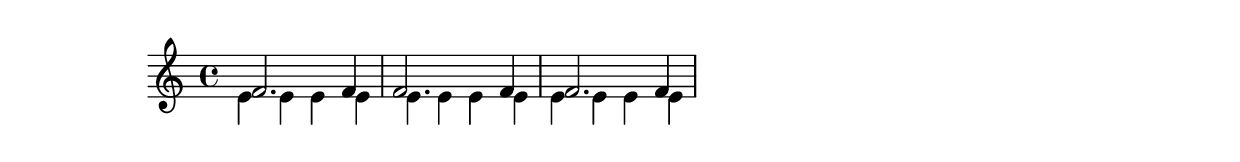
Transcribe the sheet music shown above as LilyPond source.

%% DO NOT EDIT this file manually; it is automatically
%% generated from LSR http://lsr.dsi.unimi.it
%% Make any changes in LSR itself, or in Documentation/snippets/new/ ,
%% and then run scripts/auxiliar/makelsr.py
%%
%% This file is in the public domain.
\version "2.14.0"

\header {
  lsrtags = "rhythms, simultaneous-notes, tweaks-and-overrides"

%% Translation of GIT committish: 2d548a99cb9dba80f2ff035582009477cd37eceb
  texidoces = "
Cuando se puede una nota en la voz superior para evitar la colisión
con una nota de otra voz, el comportamiento predeterminado es
desplazar la nota superior a la derecha.  Se puede cambiar usando la
propiedad @code{prefer-dotted-right} de @code{NoteCollision}.

"
  doctitlees = "Desplazar las notas con puntillo en polifonía"



  texidoc = "
When a dotted note in the upper voice is moved to avoid a collision
with a note in another voice, the default is to move the upper note to
the right.  This behaviour can be over-ridden by using the
@code{prefer-dotted-right} property of @code{NoteCollision}.

"
  doctitle = "Moving dotted notes in polyphony"
} % begin verbatim

\new Staff \relative c' <<
  { f2. f4
    \override Staff.NoteCollision #'prefer-dotted-right = ##f
    f2. f4
    \override Staff.NoteCollision #'prefer-dotted-right = ##t
    f2. f4
  }
  \\
  { e4 e e e e e e e e e e e}
>>

